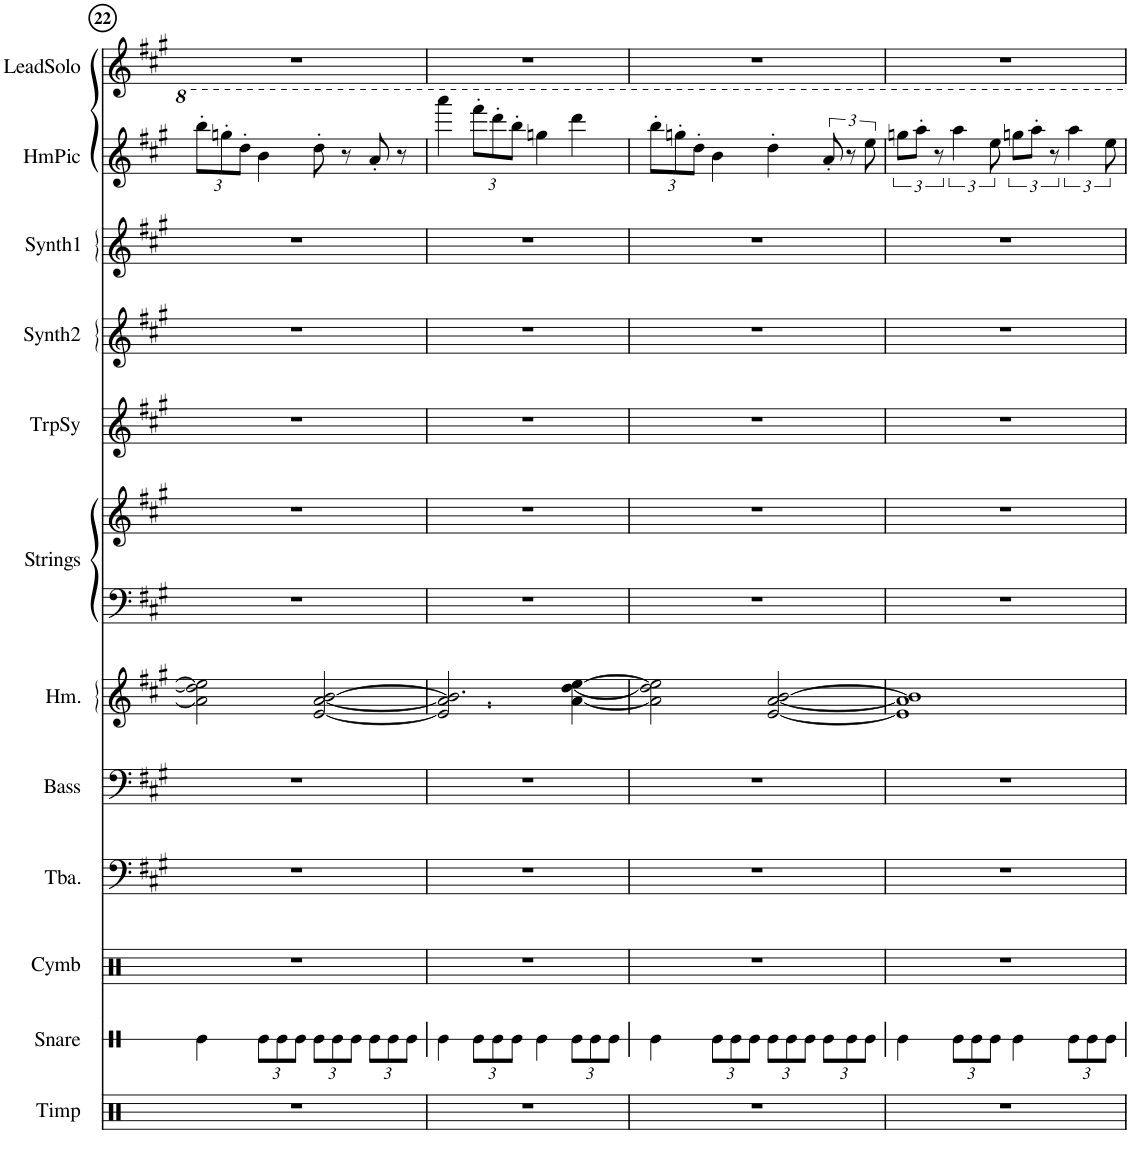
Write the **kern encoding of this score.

**kern	**kern	**kern	**kern	**kern	**kern	**kern	**kern	**kern	**kern	**kern	**kern	**kern
*part12	*part11	*part10	*part9	*part8	*part7	*part6	*part6	*part5	*part4	*part3	*part2	*part1
*staff13	*staff12	*staff11	*staff10	*staff9	*staff8	*staff7	*staff6	*staff5	*staff4	*staff3	*staff2	*staff1
*I"Timp	*I"Snare	*I"Cymb	*I"Tuba	*I"Bass	*I"Hm.	*I"Strings	*	*I"TrpSy	*I"Synth2	*I"Synth1	*I"HmPic	*I"LeadSolo
*I'Timp	*I'Snare	*I'Cymb	*I'Tba.	*I'Bass	*I'Hm.	*I'Strings	*	*I'TrpSy	*I'Synth2	*I'Synth1	*I'HmPic	*I'LeadSolo
!!LO:PB:g=z
*clefX	*clefX	*clefX	*clefF4	*clefF4	*clefG2	*clefF4	*clefG2	*clefG2	*clefG2	*clefG2	*clefG2	*clefG2
*	*	*	*	*Trd7c12	*	*	*	*	*	*	*	*
*k[]	*k[]	*k[]	*k[f#c#g#]	*k[f#c#g#]	*k[f#c#g#]	*k[f#c#g#]	*k[f#c#g#]	*k[f#c#g#]	*k[f#c#g#]	*k[f#c#g#]	*k[f#c#g#]	*k[f#c#g#]
*M4/4	*M4/4	*M4/4	*M4/4	*M4/4	*M4/4	*M4/4	*M4/4	*M4/4	*M4/4	*M4/4	*M4/4	*M4/4
*	*	*	*	*	*	*	*	*	*	*	*Xbrackettup	*
=22	=22	=22	=22	=22	=22	=22	=22	=22	=22	=22	=22	=22
1r	4Re\	1r	1r	1r	2a\] 2dd\] 2ee\]	1r	1r	1r	1r	1r	12bbb'\L	1r
.	.	.	.	.	.	.	.	.	.	.	12gggn'\	.
.	.	.	.	.	.	.	.	.	.	.	12ddd'\J	.
*	*Xbrackettup	*	*	*	*	*	*	*	*	*	*	*
.	12Re\L	.	.	.	.	.	.	.	.	.	4bb\	.
.	12Re\	.	.	.	.	.	.	.	.	.	.	.
.	12Re\J	.	.	.	.	.	.	.	.	.	.	.
.	12Re\L	.	.	.	[2e/ [2a/ [2b/	.	.	.	.	.	8ddd'\	.
.	12Re\	.	.	.	.	.	.	.	.	.	.	.
.	.	.	.	.	.	.	.	.	.	.	8r	.
.	12Re\J	.	.	.	.	.	.	.	.	.	.	.
.	12Re\L	.	.	.	.	.	.	.	.	.	8aa'/	.
.	12Re\	.	.	.	.	.	.	.	.	.	.	.
.	.	.	.	.	.	.	.	.	.	.	8r	.
.	12Re\J	.	.	.	.	.	.	.	.	.	.	.
=23	=23	=23	=23	=23	=23	=23	=23	=23	=23	=23	=23	=23
1r	4Re\	1r	1r	1r	2.e/] 2.a/] 2.b/]	1r	1r	1r	1r	1r	4aaaa\	1r
.	12Re\L	.	.	.	.	.	.	.	.	.	12ffff#'\L	.
.	12Re\	.	.	.	.	.	.	.	.	.	12dddd'\	.
.	12Re\J	.	.	.	.	.	.	.	.	.	12bbb'\J	.
.	4Re\	.	.	.	.	.	.	.	.	.	4gggn\	.
.	12Re\L	.	.	.	[4a\ [4dd\ [4ee\	.	.	.	.	.	4dddd\	.
.	12Re\	.	.	.	.	.	.	.	.	.	.	.
.	12Re\J	.	.	.	.	.	.	.	.	.	.	.
=24	=24	=24	=24	=24	=24	=24	=24	=24	=24	=24	=24	=24
1r	4Re\	1r	1r	1r	2a\] 2dd\] 2ee\]	1r	1r	1r	1r	1r	12bbb'\L	1r
.	.	.	.	.	.	.	.	.	.	.	12gggn'\	.
.	.	.	.	.	.	.	.	.	.	.	12ddd'\J	.
.	12Re\L	.	.	.	.	.	.	.	.	.	4bb\	.
.	12Re\	.	.	.	.	.	.	.	.	.	.	.
.	12Re\J	.	.	.	.	.	.	.	.	.	.	.
.	12Re\L	.	.	.	[2e/ [2a/ [2b/	.	.	.	.	.	4ddd'\	.
.	12Re\	.	.	.	.	.	.	.	.	.	.	.
.	12Re\J	.	.	.	.	.	.	.	.	.	.	.
*	*	*	*	*	*	*	*	*	*	*	*brackettup	*
.	12Re\L	.	.	.	.	.	.	.	.	.	12aa'/	.
.	12Re\	.	.	.	.	.	.	.	.	.	12r	.
.	12Re\J	.	.	.	.	.	.	.	.	.	12eee\	.
=25	=25	=25	=25	=25	=25	=25	=25	=25	=25	=25	=25	=25
1r	4Re\	1r	1r	1r	1e] 1a] 1b]	1r	1r	1r	1r	1r	12gggn\L	1r
.	.	.	.	.	.	.	.	.	.	.	12aaa'\J	.
.	.	.	.	.	.	.	.	.	.	.	12r	.
.	12Re\L	.	.	.	.	.	.	.	.	.	6aaa\	.
.	12Re\	.	.	.	.	.	.	.	.	.	.	.
.	12Re\J	.	.	.	.	.	.	.	.	.	12eee\	.
.	4Re\	.	.	.	.	.	.	.	.	.	12gggn\L	.
.	.	.	.	.	.	.	.	.	.	.	12aaa'\J	.
.	.	.	.	.	.	.	.	.	.	.	12r	.
.	12Re\L	.	.	.	.	.	.	.	.	.	6aaa\	.
.	12Re\	.	.	.	.	.	.	.	.	.	.	.
.	12Re\J	.	.	.	.	.	.	.	.	.	12eee\	.
=	=	=	=	=	=	=	=	=	=	=	=	=
*-	*-	*-	*-	*-	*-	*-	*-	*-	*-	*-	*-	*-
